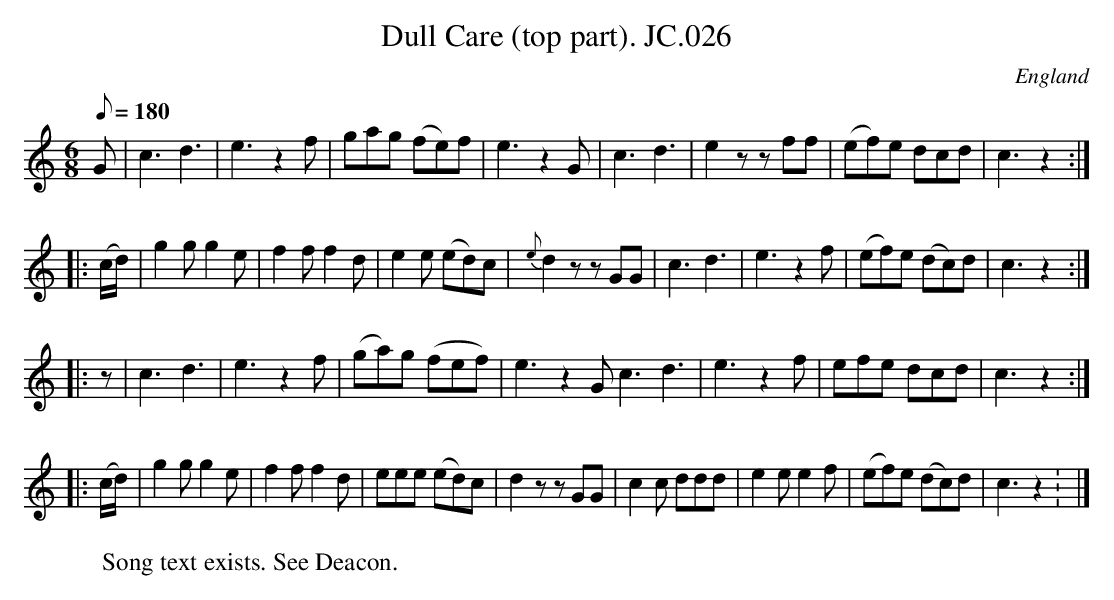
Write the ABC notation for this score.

X:1
T:Dull Care (top part). JC.026
M:6/8
L:1/8
Q:180
O:England
K:C
G|c3d3|e3z2f|gag (fe)f|e3z2G|c3d3|e2zzff|(ef)e dcd|c3z2:|!
|:(c/d/)|g2gg2e|f2ff2d|e2e (ed)c|{e}d2zzGG|c3d3|e3z2f|(ef)e (dc)d|c3z2:|
!
|:z|c3d3|e3z2f|(ga)g (fef)|e3z2Gc3d3|e3z2f|efe dcd|c3z2:|!
|:(c/d/)|g2gg2e|f2ff2d|eee (ed)c|d2zzGG|c2c ddd|e2ee2f|(ef)e (dc)d|c3z2:
|]
W:Song text exists. See Deacon.
